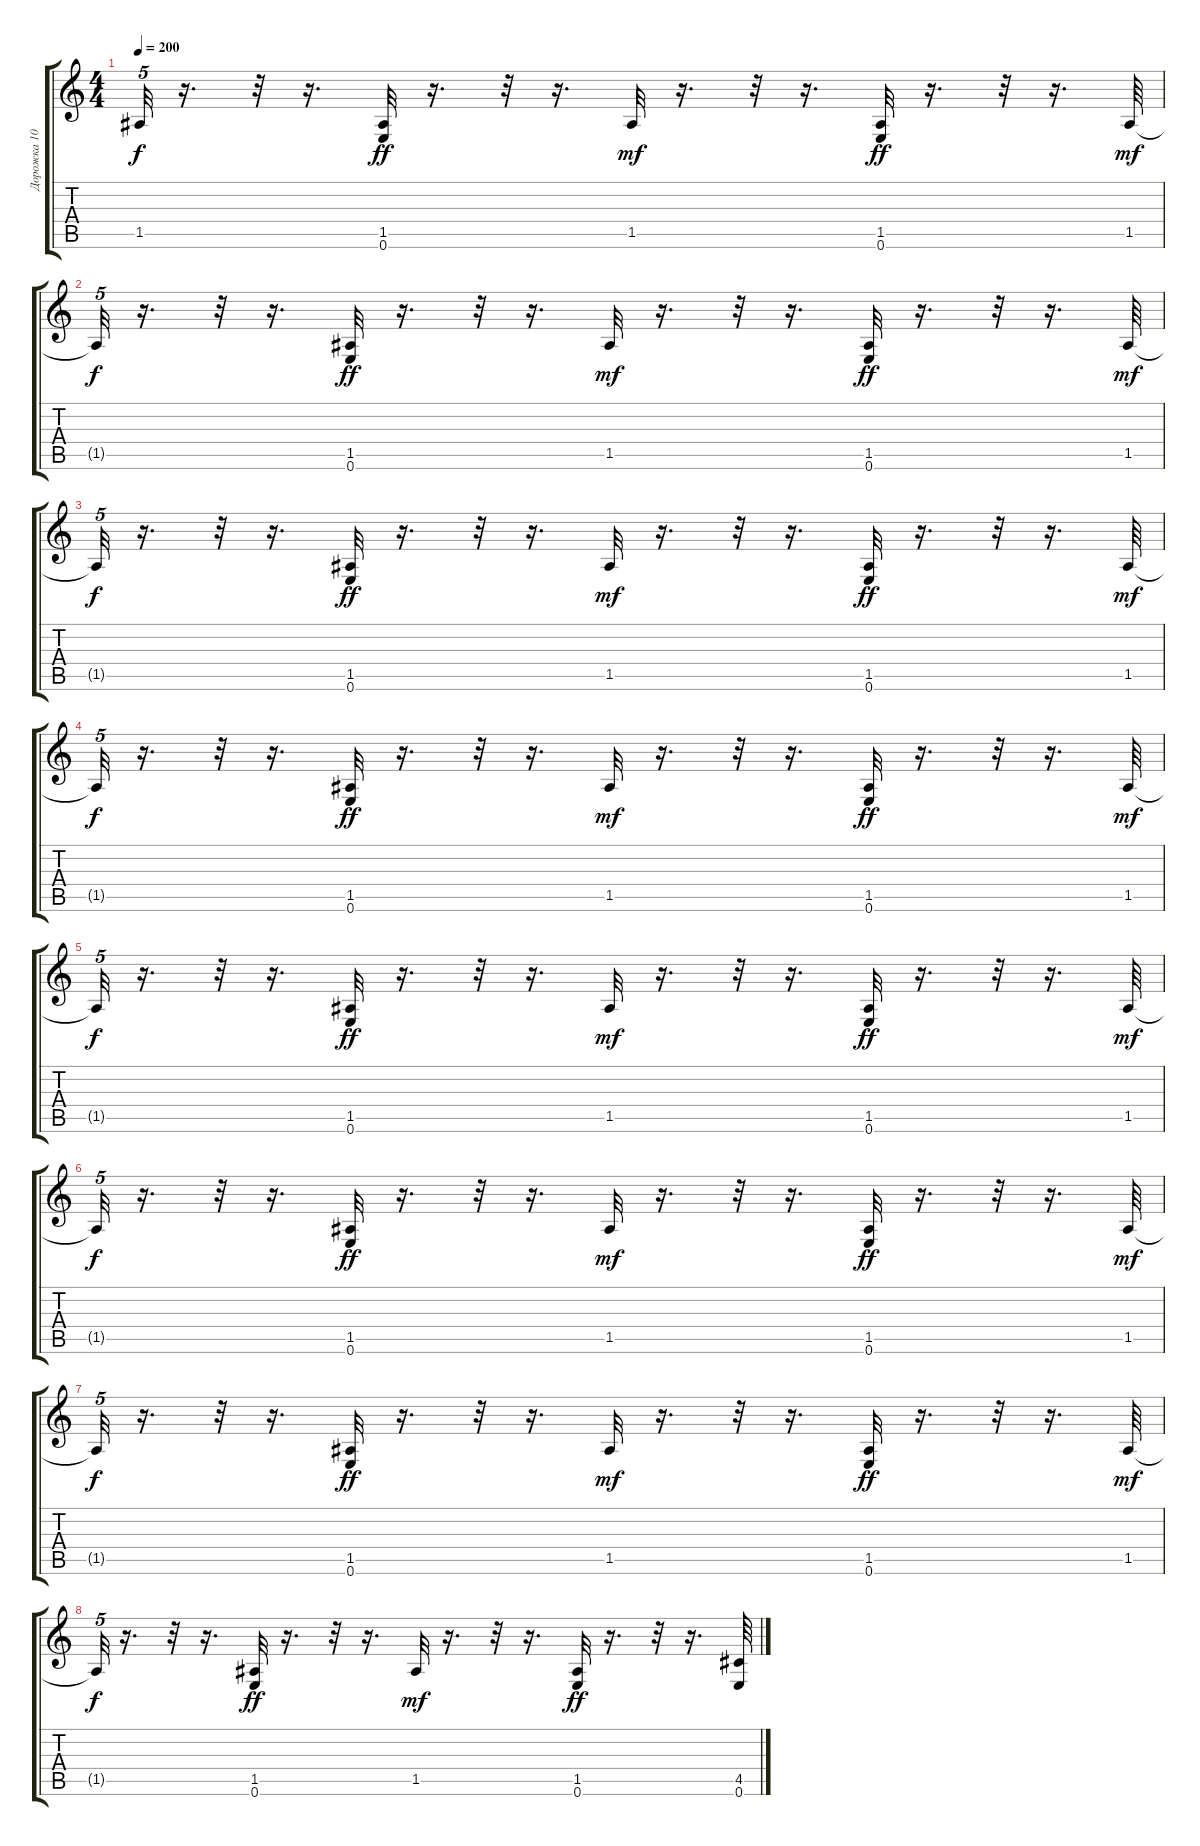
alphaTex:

\track ("Дорожка 10" "Дорожка 10") {instrument acousticguitarnylon}
\staff {score tabs}
\tuning (E4 B3 G3 D3 A2 E2) {hide}
\ts (4 4)
\tempo 200
\clef g2
\ks c
1.5{t}.32{tu (5 4) dy f} r.16{d} r.32 r.16{d} (1.5 0.6).32{dy ff} r.16{d} r.32 r.16{d} 1.5.32{dy mf} r.16{d} r.32 r.16{d} (1.5 0.6).32{dy ff} r.16{d} r.32 r.16{d} 1.5.64{dy mf} |
1.5{t}.32{tu (5 4) dy f} r.16{d} r.32 r.16{d} (1.5 0.6).32{dy ff} r.16{d} r.32 r.16{d} 1.5.32{dy mf} r.16{d} r.32 r.16{d} (1.5 0.6).32{dy ff} r.16{d} r.32 r.16{d} 1.5.64{dy mf} |
1.5{t}.32{tu (5 4) dy f} r.16{d} r.32 r.16{d} (1.5 0.6).32{dy ff} r.16{d} r.32 r.16{d} 1.5.32{dy mf} r.16{d} r.32 r.16{d} (1.5 0.6).32{dy ff} r.16{d} r.32 r.16{d} 1.5.64{dy mf} |
1.5{t}.32{tu (5 4) dy f} r.16{d} r.32 r.16{d} (1.5 0.6).32{dy ff} r.16{d} r.32 r.16{d} 1.5.32{dy mf} r.16{d} r.32 r.16{d} (1.5 0.6).32{dy ff} r.16{d} r.32 r.16{d} 1.5.64{dy mf} |
1.5{t}.32{tu (5 4) dy f} r.16{d} r.32 r.16{d} (1.5 0.6).32{dy ff} r.16{d} r.32 r.16{d} 1.5.32{dy mf} r.16{d} r.32 r.16{d} (1.5 0.6).32{dy ff} r.16{d} r.32 r.16{d} 1.5.64{dy mf} |
1.5{t}.32{tu (5 4) dy f} r.16{d} r.32 r.16{d} (1.5 0.6).32{dy ff} r.16{d} r.32 r.16{d} 1.5.32{dy mf} r.16{d} r.32 r.16{d} (1.5 0.6).32{dy ff} r.16{d} r.32 r.16{d} 1.5.64{dy mf} |
1.5{t}.32{tu (5 4) dy f} r.16{d} r.32 r.16{d} (1.5 0.6).32{dy ff} r.16{d} r.32 r.16{d} 1.5.32{dy mf} r.16{d} r.32 r.16{d} (1.5 0.6).32{dy ff} r.16{d} r.32 r.16{d} 1.5.64{dy mf} |
1.5{t}.32{tu (5 4) dy f} r.16{d} r.32 r.16{d} (1.5 0.6).32{dy ff} r.16{d} r.32 r.16{d} 1.5.32{dy mf} r.16{d} r.32 r.16{d} (1.5 0.6).32{dy ff} r.16{d} r.32 r.16{d} (4.5 0.6).64
